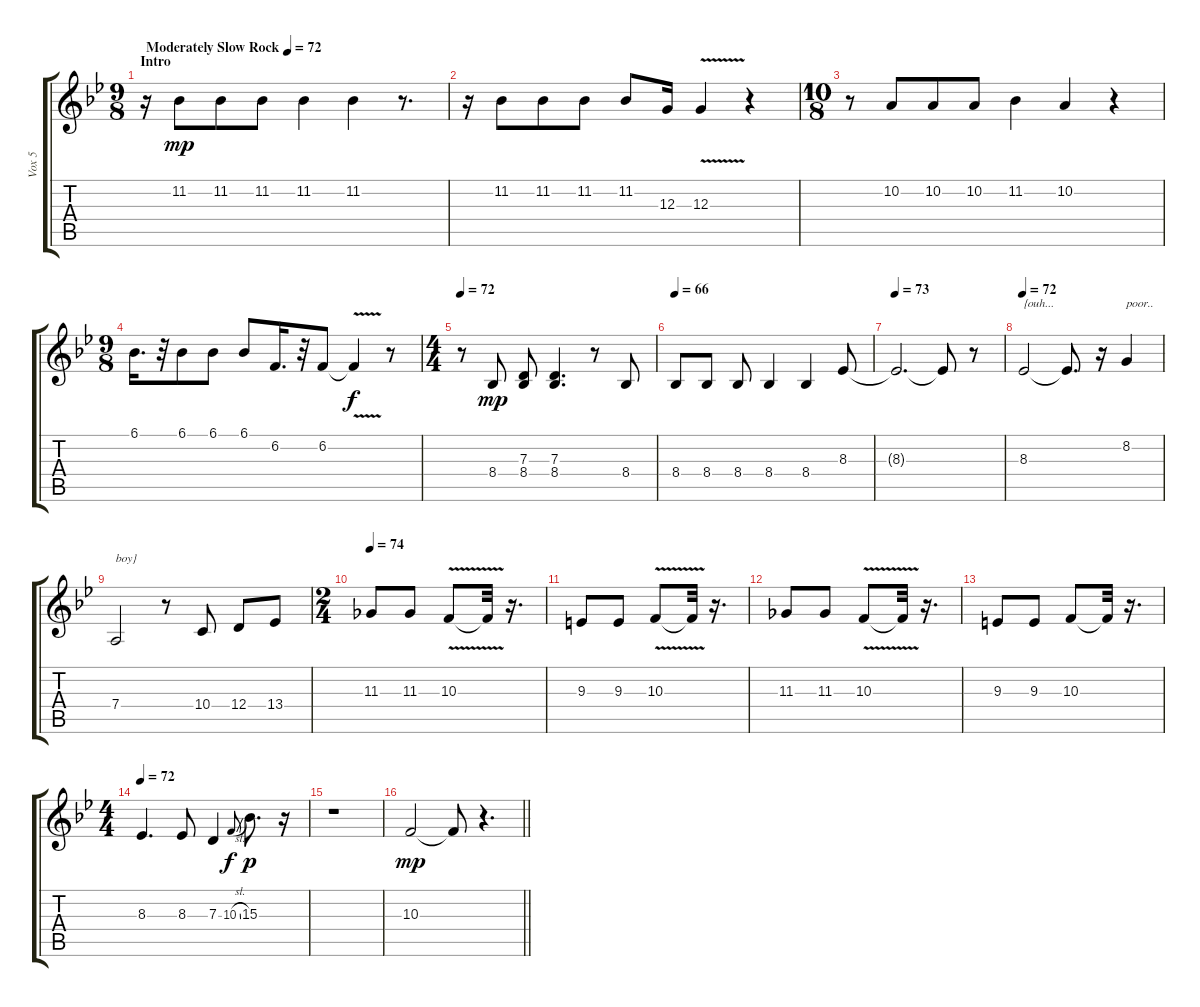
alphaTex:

\track ("Vox 5" "Vox 5") {instrument tenorsax}
\staff {score tabs}
\tuning (E4 B3 G3 D3 A2 E2) {hide}
\ts (9 8)
\section ("" "Intro")
\tempo (72 "Moderately Slow Rock")
\clef g2
\ks bb
r.16{dy mp instrument tenorsax} 11.2.8 11.2.8 11.2.8 11.2.4 11.2.4 r.8{d} |
r.16 11.2.8 11.2.8 11.2.8 11.2.8 12.3.16 12.3{v}.4 r.4 |
\ts (10 8)
r.8 10.2.8 10.2.8 10.2.8 11.2.4 10.2.4 r.4 |
\ts (9 8)
6.1.16{d} r.32 6.1.8 6.1.8 6.1.8 6.2.16{d} r.32 6.2.8 6.2{v t}.4{dy f} r.8 |
\ts (4 4)
\tempo 72
r.8 8.4.8{dy mp} (7.3 8.4).8 (7.3 8.4).4{d} r.8 8.4.8 |
\tempo 66
8.4.8 8.4.8 8.4.8 8.4.4 8.4.4 8.3.8 |
\tempo 73
8.3{t}.2{d} 8.3{t}.8 r.8 |
\tempo 72
8.3.2{txt "{ouh... "} 8.3{t}.8{d} r.16 8.2.4{txt "poor.."} |
7.4.2{txt "boy}"} r.8 10.4.8 12.4.8 13.4.8 |
\ts (2 4)
\tempo 74
11.3.8 11.3.8 10.3{v}.8 10.3{t}.32 r.16{d} |
9.3.8 9.3.8 10.3{v}.8 10.3{t}.32 r.16{d} |
11.3.8 11.3.8 10.3{v}.8 10.3{t}.32 r.16{d} |
9.3.8 9.3.8 10.3.8 10.3{t}.32 r.16{d} |
\ts (4 4)
\tempo 72
8.3.4{d} 8.3.8 7.3.4 10.3{sl}.8{gr onbeat dy f} 15.3.8{d dy p} r.16 |
r.1 |
\barLineRight lightlight
10.3.2{dy mp} 10.3{t}.8 r.4{d}
